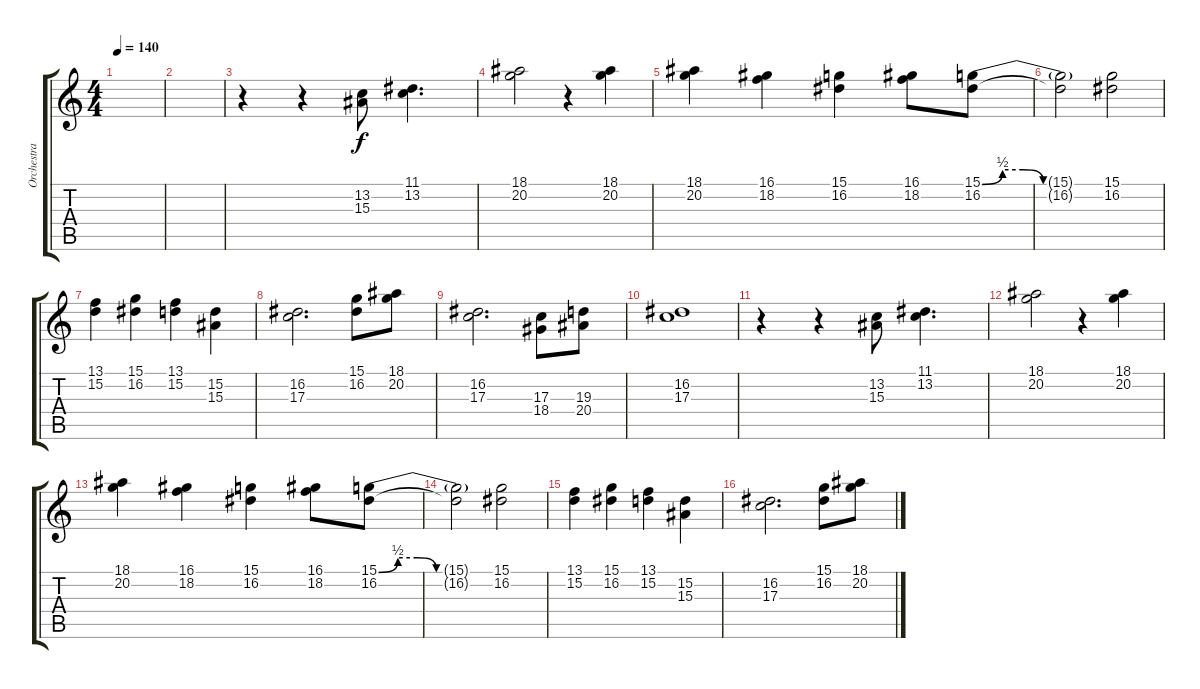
\track ("Orchestra" "Orchestra") {instrument stringensemble1}
\staff {score tabs}
\tuning (E4 B3 G3 D3 A2 E2) {hide}
\ts (4 4)
\tempo 140
\clef g2
\ks c
|
|
r.4 r.4 (13.2 15.3).8 (11.1 13.2).4{d} |
(18.1 20.2).2 r.4 (18.1 20.2).4 |
(18.1 20.2).4 (16.1 18.2).4 (15.1 16.2).4 (16.1 18.2).8 (15.1{be (custom 0 0 10 2 20 2 30 0 60 0)} 16.2).8 |
(15.1{t} 16.2{t}).2 (15.1 16.2).2 |
(13.1 15.2).4 (15.1 16.2).4 (13.1 15.2).4 (15.2 15.3).4 |
(16.2 17.3).2{d} (15.1 16.2).8 (18.1 20.2).8 |
(16.2 17.3).2{d} (17.3 18.4).8 (19.3 20.4).8 |
(16.2 17.3).1 |
r.4 r.4 (13.2 15.3).8 (11.1 13.2).4{d} |
(18.1 20.2).2 r.4 (18.1 20.2).4 |
(18.1 20.2).4 (16.1 18.2).4 (15.1 16.2).4 (16.1 18.2).8 (15.1{be (custom 0 0 10 2 20 2 30 0 60 0)} 16.2).8 |
(15.1{t} 16.2{t}).2 (15.1 16.2).2 |
(13.1 15.2).4 (15.1 16.2).4 (13.1 15.2).4 (15.2 15.3).4 |
(16.2 17.3).2{d} (15.1 16.2).8 (18.1 20.2).8
